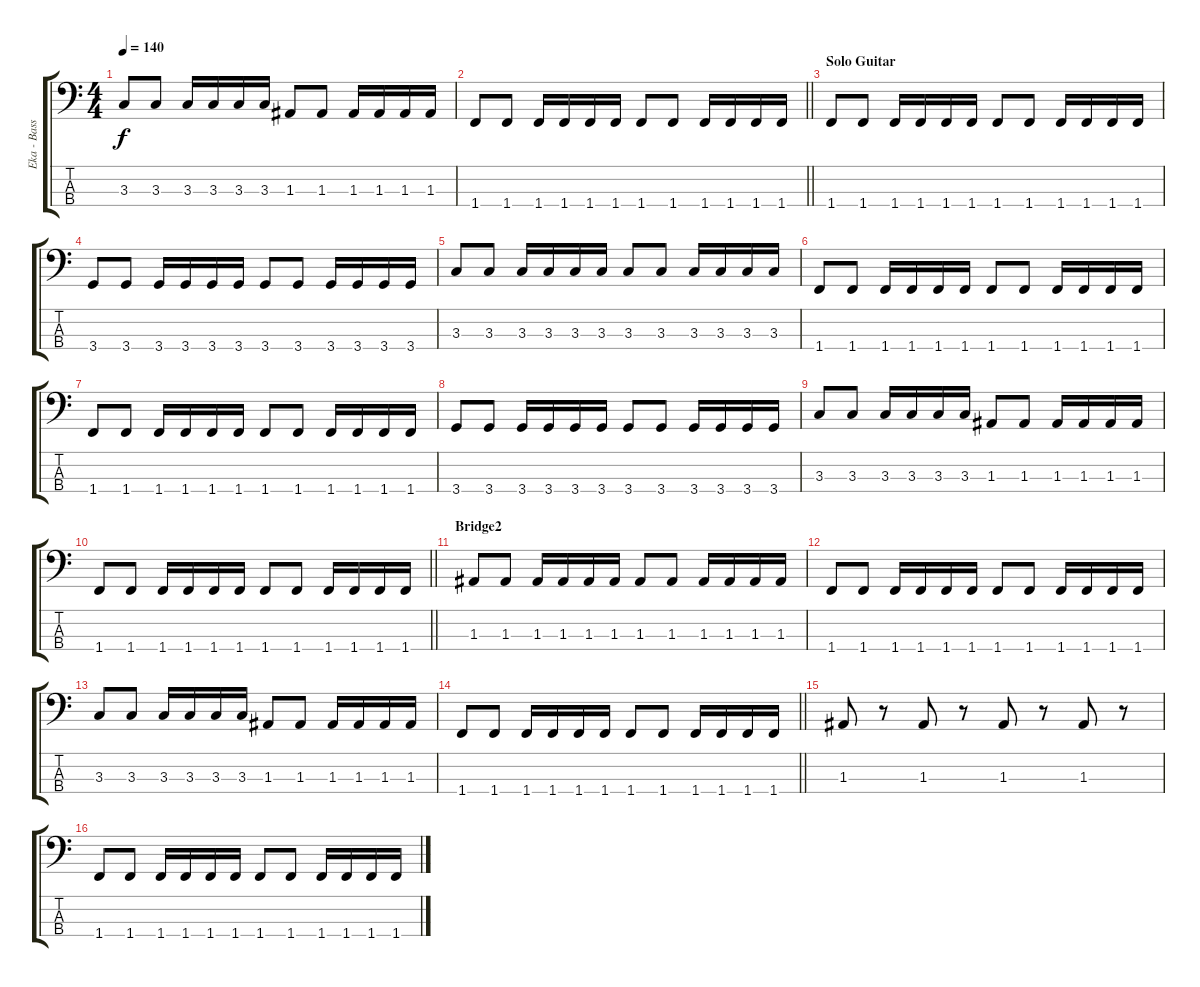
\track ("Eka - Bass" "Eka - Bass") {instrument electricbasspick}
\staff {score tabs}
\tuning (G2 D2 A1 E1) {hide}
\ts (4 4)
\tempo 140
\clef f4
\ks c
3.3.8{dy f} 3.3.8 3.3.16 3.3.16 3.3.16 3.3.16 1.3.8 1.3.8 1.3.16 1.3.16 1.3.16 1.3.16 |
\barLineRight lightlight
1.4.8 1.4.8 1.4.16 1.4.16 1.4.16 1.4.16 1.4.8 1.4.8 1.4.16 1.4.16 1.4.16 1.4.16 |
\section ("" "Solo Guitar")
1.4.8 1.4.8 1.4.16 1.4.16 1.4.16 1.4.16 1.4.8 1.4.8 1.4.16 1.4.16 1.4.16 1.4.16 |
3.4.8 3.4.8 3.4.16 3.4.16 3.4.16 3.4.16 3.4.8 3.4.8 3.4.16 3.4.16 3.4.16 3.4.16 |
3.3.8 3.3.8 3.3.16 3.3.16 3.3.16 3.3.16 3.3.8 3.3.8 3.3.16 3.3.16 3.3.16 3.3.16 |
1.4.8 1.4.8 1.4.16 1.4.16 1.4.16 1.4.16 1.4.8 1.4.8 1.4.16 1.4.16 1.4.16 1.4.16 |
1.4.8 1.4.8 1.4.16 1.4.16 1.4.16 1.4.16 1.4.8 1.4.8 1.4.16 1.4.16 1.4.16 1.4.16 |
3.4.8 3.4.8 3.4.16 3.4.16 3.4.16 3.4.16 3.4.8 3.4.8 3.4.16 3.4.16 3.4.16 3.4.16 |
3.3.8 3.3.8 3.3.16 3.3.16 3.3.16 3.3.16 1.3.8 1.3.8 1.3.16 1.3.16 1.3.16 1.3.16 |
\barLineRight lightlight
1.4.8 1.4.8 1.4.16 1.4.16 1.4.16 1.4.16 1.4.8 1.4.8 1.4.16 1.4.16 1.4.16 1.4.16 |
\section ("" "Bridge2")
1.3.8 1.3.8 1.3.16 1.3.16 1.3.16 1.3.16 1.3.8 1.3.8 1.3.16 1.3.16 1.3.16 1.3.16 |
1.4.8 1.4.8 1.4.16 1.4.16 1.4.16 1.4.16 1.4.8 1.4.8 1.4.16 1.4.16 1.4.16 1.4.16 |
3.3.8 3.3.8 3.3.16 3.3.16 3.3.16 3.3.16 1.3.8 1.3.8 1.3.16 1.3.16 1.3.16 1.3.16 |
\barLineRight lightlight
1.4.8 1.4.8 1.4.16 1.4.16 1.4.16 1.4.16 1.4.8 1.4.8 1.4.16 1.4.16 1.4.16 1.4.16 |
1.3.8 r.8 1.3.8 r.8 1.3.8 r.8 1.3.8 r.8 |
1.4.8 1.4.8 1.4.16 1.4.16 1.4.16 1.4.16 1.4.8 1.4.8 1.4.16 1.4.16 1.4.16 1.4.16
